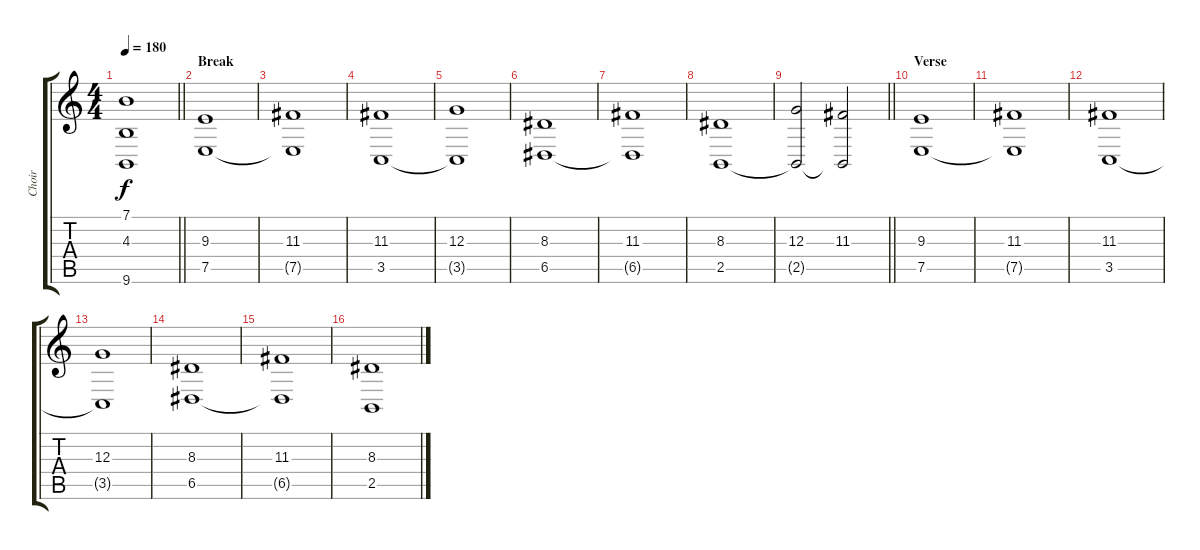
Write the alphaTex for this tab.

\track ("Choir" "Choir") {instrument choiraahs}
\staff {score tabs}
\tuning (E4 B3 G3 D3 A2 D2) {hide}
\ts (4 4)
\tempo 180
\clef g2
\barLineRight lightlight
\ks c
(7.1 4.3 9.6).1{dy f} |
\section ("" "Break")
(9.3 7.5).1 |
(11.3 7.5{t}).1 |
(11.3 3.5).1 |
(12.3 3.5{t}).1 |
(8.3 6.5).1 |
(11.3 6.5{t}).1 |
(8.3 2.5).1 |
\barLineRight lightlight
(12.3 2.5{t}).2 (11.3 2.5{t}).2 |
\section ("" "Verse")
(9.3 7.5).1 |
(11.3 7.5{t}).1 |
(11.3 3.5).1 |
(12.3 3.5{t}).1 |
(8.3 6.5).1 |
(11.3 6.5{t}).1 |
(8.3 2.5).1
